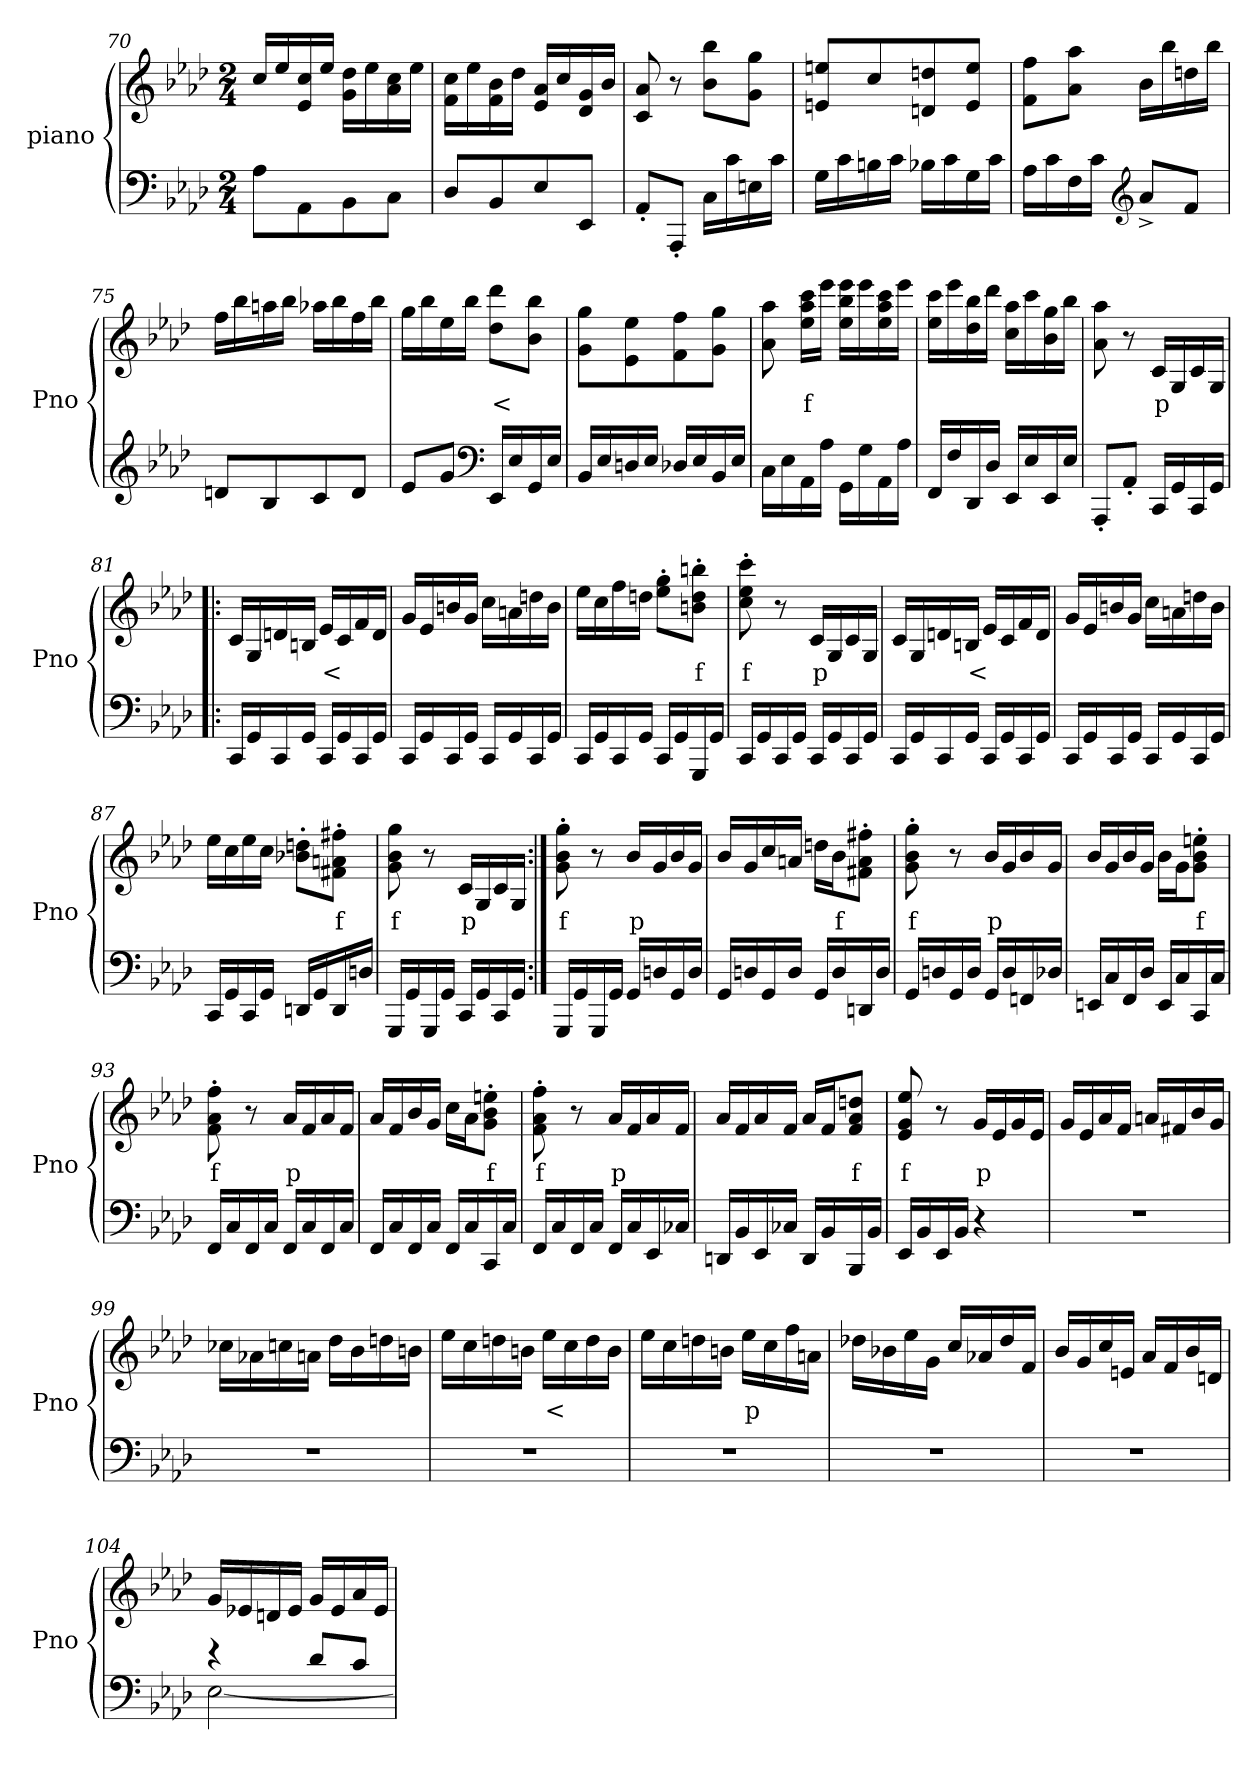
**kern	**kern	**text
*part2	*part1	*part1
*staff2	*staff1	*staff1
*I"piano	*I"piano	*
*I'Pno	*I'Pno	*
*clefF4	*clefG2	*
*k[b-e-a-d-]	*k[b-e-a-d-]	*
*A-:	*A-:	*
*M2/4	*M2/4	*
=70	=70	=70
8A-\L	16cc/LL	.
.	16ee-/	.
8AA-\	16e-/ 16cc/	.
.	16ee-/JJ	.
8BB-\	16g\ 16dd-\LL	.
.	16ee-\	.
8C\J	16a-\ 16cc\	.
.	16ee-\JJ	.
!!LO:LB:g=z
=71	=71	=71
8D-/L	16f\ 16cc\LL	.
.	16ee-\	.
8BB-/	16f\ 16b-\	.
.	16dd-\JJ	.
8E-/	16e-/ 16a-/LL	.
.	16cc/	.
8EE-/J	16d-/ 16g/	.
.	16b-/JJ	.
=72	=72	=72
8AA-'/L	8c/ 8a-/	.
8AAA-'/J	8r	.
16C\LL	8b-\ 8bb-\L	.
16c\	.	.
16En\	8g\ 8gg\J	.
16c\JJ	.	.
=73	=73	=73
16G\LL	8en/ 8een/L	.
16c\	.	.
16Bn\	8cc/	.
16c\JJ	.	.
16B-X\LL	8dn/ 8ddn/	.
16c\	.	.
16G\	8e/ 8ee/J	.
16c\JJ	.	.
=74	=74	=74
16A-\LL	8f\ 8ff\L	.
16c\	.	.
16F\	8a-\ 8aa-\J	.
16c\JJ	.	.
*clefG2	*	*
8a-^/L	16b-\LL	.
.	16bb-\	.
8f/J	16ddn\	.
.	16bb-\JJ	.
=75	=75	=75
8dn/L	16ff\LL	.
.	16bb-\	.
8B-/	16aan\	.
.	16bb-\JJ	.
8c/	16aa-X\LL	.
.	16bb-\	.
8d/J	16ff\	.
.	16bb-\JJ	.
!!LO:LB:g=z
=76	=76	=76
8e-/L	16gg\LL	.
.	16bb-\	.
8g/J	16ee-\	.
.	16bb-\JJ	.
*clefF4	*	*
!	!	!LO:LY:b
16EE-/LL	8dd-\ 8ddd-\L	<
16E-/	.	.
16GG/	8b-\ 8bb-\J	.
16E-/JJ	.	.
=77	=77	=77
16BB-/LL	8g\ 8gg\L	.
16E-/	.	.
16Dn/	8e-\ 8ee-\	.
16E-/JJ	.	.
16D-X/LL	8f\ 8ff\	.
16E-/	.	.
16BB-/	8g\ 8gg\J	.
16E-/JJ	.	.
=78	=78	=78
16C\LL	8a-\ 8aa-\	.
16E-\	.	.
!	!	!LO:LY:b
16AA-\	16ee-\ 16aa-\ 16ccc\LL	f
16A-\JJ	16eee-\JJ	.
16GG\LL	16ee-\ 16bb-\ 16eee-\LL	.
16G\	16eee-\	.
16AA-\	16ee-\ 16aa-\ 16ccc\	.
16A-\JJ	16eee-\JJ	.
=79	=79	=79
16FF/LL	16ee-\ 16ccc\LL	.
16F/	16eee-\	.
16DD-/	16dd-\ 16bb-\	.
16D-/JJ	16ddd-\JJ	.
16EE-/LL	16cc\ 16aa-\LL	.
16E-/	16ccc\	.
16EE-/	16b-\ 16gg\	.
16E-/JJ	16bb-\JJ	.
=80	=80	=80
8AAA-'/L	8a-\ 8aa-\	.
8AA-'/J	8r	.
!	!	!LO:LY:b
16CC/LL	16c/LL	p
16GG/	16G/	.
16CC/	16c/	.
16GG/JJ	16G/JJ	.
!!LO:LB:g=z
=81!|:	=81!|:	=81!|:
16CC/LL	16c/LL	.
16GG/	16G/	.
16CC/	16dn/	.
16GG/JJ	16Bn/JJ	.
!	!	!LO:LY:b
16CC/LL	16e-/LL	<
16GG/	16c/	.
16CC/	16f/	.
16GG/JJ	16d/JJ	.
=82	=82	=82
16CC/LL	16g/LL	.
16GG/	16e-/	.
16CC/	16bn/	.
16GG/JJ	16g/JJ	.
16CC/LL	16cc\LL	.
16GG/	16an\	.
16CC/	16ddn\	.
16GG/JJ	16b\JJ	.
=83	=83	=83
16CC/LL	16ee-\LL	.
16GG/	16cc\	.
16CC/	16ff\	.
16GG/JJ	16ddn\JJ	.
16CC/LL	8ee-\' 8gg\'L	.
16GG/	.	.
!	!	!LO:LY:b
16GGG/	8bn\' 8dd\' 8bbn\'J	f
16GG/JJ	.	.
=84	=84	=84
!	!	!LO:LY:b
16CC/LL	8cc\' 8ee-\' 8ccc\'	f
16GG/	.	.
16CC/	8r	.
16GG/JJ	.	.
!	!	!LO:LY:b
16CC/LL	16c/LL	p
16GG/	16G/	.
16CC/	16c/	.
16GG/JJ	16G/JJ	.
=85	=85	=85
16CC/LL	16c/LL	.
16GG/	16G/	.
16CC/	16dn/	.
!	!	!LO:LY:b
16GG/JJ	16Bn/JJ	<
16CC/LL	16e-/LL	.
16GG/	16c/	.
16CC/	16f/	.
16GG/JJ	16d/JJ	.
!!LO:LB:g=z
=86	=86	=86
16CC/LL	16g/LL	.
16GG/	16e-/	.
16CC/	16bn/	.
16GG/JJ	16g/JJ	.
16CC/LL	16cc\LL	.
16GG/	16an\	.
16CC/	16ddn\	.
16GG/JJ	16b\JJ	.
=87	=87	=87
16CC/LL	16ee-\LL	.
16GG/	16cc\	.
16CC/	16ee-\	.
16GG/JJ	16cc\JJ	.
16DDn/LL	8b-X\' 8ddn\'L	.
16GG/	.	.
!	!	!LO:LY:b
16DD/	8f#X\' 8an\' 8ff#X\'J	f
16Dn/JJ	.	.
=88	=88	=88
!	!	!LO:LY:b
16GGG/LL	8g\ 8b-\ 8gg\	f
16GG/	.	.
16GGG/	8r	.
16GG/JJ	.	.
!	!	!LO:LY:b
16CC/LL	16c/LL	p
16GG/	16G/	.
16CC/	16c/	.
16GG/JJ	16G/JJ	.
=89:|!	=89:|!	=89:|!
!	!	!LO:LY:b
16GGG/LL	8g\' 8b-\' 8gg\'	f
16GG/	.	.
16GGG/	8r	.
16GG/JJ	.	.
!	!	!LO:LY:b
16GG/LL	16b-/LL	p
16Dn/	16g/	.
16GG/	16b-/	.
16D/JJ	16g/JJ	.
=90	=90	=90
16GG/LL	16b-/LL	.
16Dn/	16g/	.
16GG/	16cc/	.
16D/JJ	16an/JJ	.
16GG/LL	16ddn\LL	.
!	!	!LO:LY:b
16D/	16b-\J	f
16DDn/	8f#X\' 8a\' 8ff#X\'J	.
16D/JJ	.	.
!!LO:PB:g=z
=91	=91	=91
!	!	!LO:LY:b
16GG/LL	8g\' 8b-\' 8gg\'	f
16Dn/	.	.
16GG/	8r	.
16D/JJ	.	.
!	!	!LO:LY:b
16GG/LL	16b-/LL	p
16D/	16g/	.
16FFn/	16b-/	.
16D-X/JJ	16g/JJ	.
=92	=92	=92
16EEn/LL	16b-/LL	.
16C/	16g/	.
16FF/	16b-/	.
16D-/JJ	16g/JJ	.
16EE/LL	16b-\LL	.
16C/	16g\J	.
!	!	!LO:LY:b
16CC/	8g\' 8b-\' 8een\'J	f
16C/JJ	.	.
=93	=93	=93
!	!	!LO:LY:b
16FF/LL	8f\' 8a-\' 8ff\'	f
16C/	.	.
16FF/	8r	.
16C/JJ	.	.
!	!	!LO:LY:b
16FF/LL	16a-/LL	p
16C/	16f/	.
16FF/	16a-/	.
16C/JJ	16f/JJ	.
=94	=94	=94
16FF/LL	16a-/LL	.
16C/	16f/	.
16FF/	16b-/	.
16C/JJ	16g/JJ	.
16FF/LL	16cc\LL	.
16C/	16a-\J	.
!	!	!LO:LY:b
16CC/	8g\' 8b-\' 8een\'J	f
16C/JJ	.	.
=95	=95	=95
!	!	!LO:LY:b
16FF/LL	8f\' 8a-\' 8ff\'	f
16C/	.	.
16FF/	8r	.
16C/JJ	.	.
!	!	!LO:LY:b
16FF/LL	16a-/LL	p
16C/	16f/	.
16EE-/	16a-/	.
16C-X/JJ	16f/JJ	.
=96	=96	=96
16DDn/LL	16a-/LL	.
16BB-/	16f/	.
16EE-/	16a-/	.
16C-X/JJ	16f/JJ	.
16DD/LL	16a-/LL	.
16BB-/	16f/J	.
!	!	!LO:LY:b
16BBB-/	8f/ 8a-/ 8ddn/J	f
16BB-/JJ	.	.
!!LO:LB:g=z
=97	=97	=97
!	!	!LO:LY:b
16EE-/LL	8e-/ 8g/ 8ee-/	f
16BB-/	.	.
16EE-/	8r	.
16BB-/JJ	.	.
!	!	!LO:LY:b
4r	16g/LL	p
.	16e-/	.
.	16g/	.
.	16e-/JJ	.
=98	=98	=98
2r	16g/LL	.
.	16e-/	.
.	16a-/	.
.	16f/JJ	.
.	16an/LL	.
.	16f#X/	.
.	16b-/	.
.	16g/JJ	.
=99	=99	=99
2r	16cc-X\LL	.
.	16a-X\	.
.	16ccn\	.
.	16an\JJ	.
.	16dd-\LL	.
.	16b-\	.
.	16ddn\	.
.	16bn\JJ	.
=100	=100	=100
2r	16ee-\LL	.
.	16cc\	.
.	16ddn\	.
.	16bn\JJ	.
!	!	!LO:LY:b
.	16ee-\LL	<
.	16cc\	.
.	16dd\	.
.	16b\JJ	.
=101	=101	=101
2r	16ee-\LL	.
.	16cc\	.
.	16ddn\	.
.	16bn\JJ	.
!	!	!LO:LY:b
.	16ee-\LL	p
.	16cc\	.
.	16ff\	.
.	16an\JJ	.
!!LO:LB:g=z
=102	=102	=102
2r	16dd-X\LL	.
.	16b-X\	.
.	16ee-\	.
.	16g\JJ	.
.	16cc/LL	.
.	16a-X/	.
.	16dd-/	.
.	16f/JJ	.
=103	=103	=103
2r	16b-/LL	.
.	16g/	.
.	16cc/	.
.	16en/JJ	.
.	16a-/LL	.
.	16f/	.
.	16b-/	.
.	16dn/JJ	.
=104	=104	=104
*^	*	*
4r	[2E-\	16g/LL	.
.	.	16e-X/	.
.	.	16dn/	.
.	.	16e-/JJ	.
8d-/L	.	16g/LL	.
.	.	16e-/	.
8c/J	.	16a-/	.
.	.	16e-/JJ	.
*v	*v	*	*
=	=	=
*-	*-	*-
